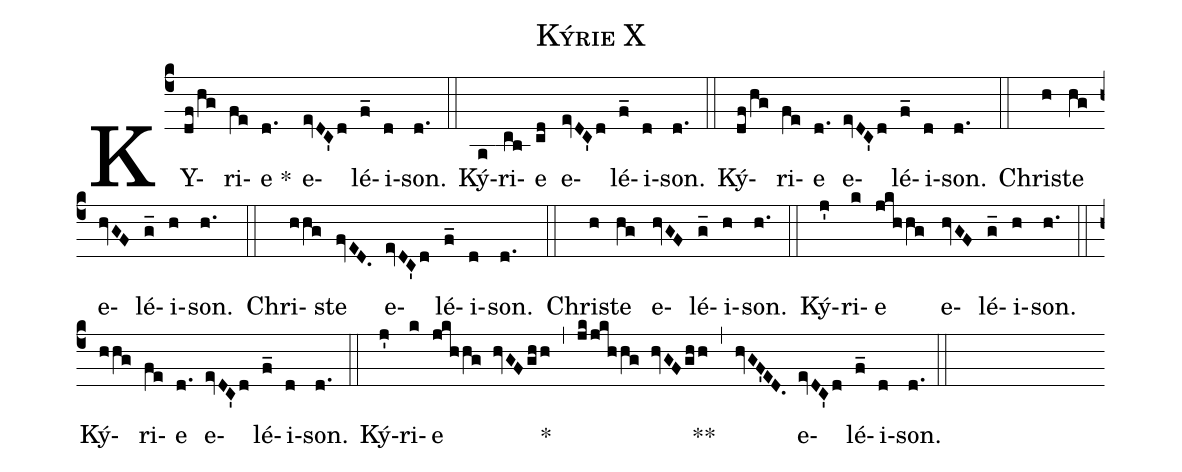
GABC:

name:Kýrie X;
%%
(c4) KY(df/hg)ri(fe)e *(d.) e(evDC'd)lé(f_)i(d)son.(d.) (::)

Ký(a)ri(cb)e(cd) e(evDC'd)lé(f_)i(d)son.(d.) (::)

Ký(df/hg)ri(fe)e(d.) e(evDC'd)lé(f_)i(d)son.(d.) (::)

Chri(h)ste(hg) e(hvGF)lé(g_)i(h)son.(h.) (::)

Chri(hhg)ste(fvED.) e(evDC'd)lé(f_)i(d)son.(d.) (::)

Chri(h)ste(hg) e(hvGF)lé(g_)i(h)son.(h.) (::)

Ký(j')ri(k)e(jkhhg) e(hvGF)lé(g_)i(h)son.(h.) (::)

Ký(hhg)ri(fe)e(d.) e(evDC'd)lé(f_)i(d)son.(d.) (::)

Ký(j')ri(k)e(jkhhg hvGFghh) *(,)
(jk/jkhhg hvGFghh) **(,)
(hvGF'ED.) e(evDC'd)lé(f_)i(d)son.(d.) (::)
